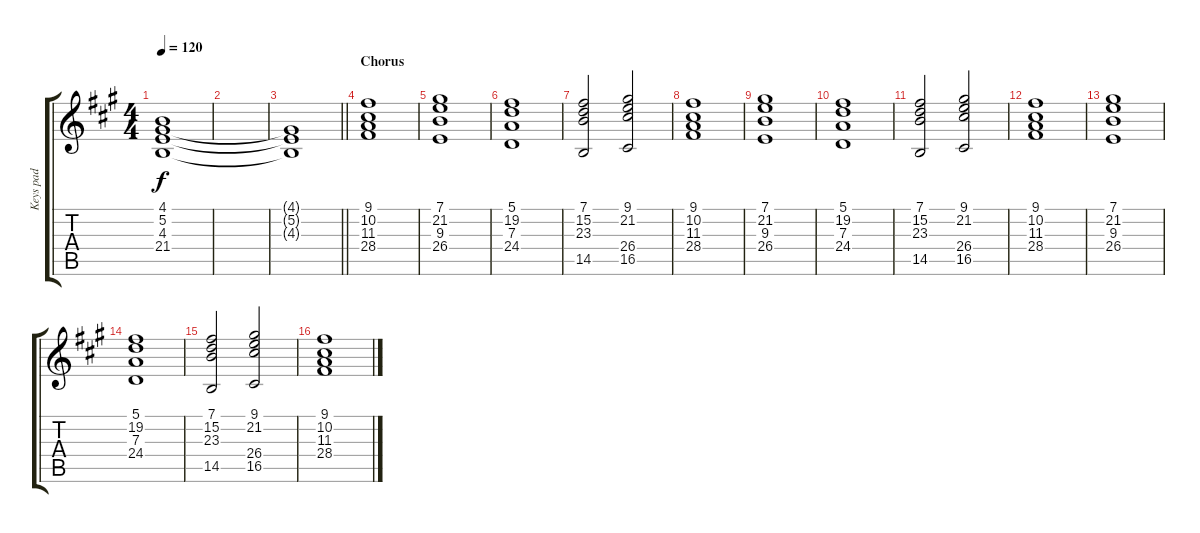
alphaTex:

\track ("Keys pad" "Keys pad") {instrument stringensemble1}
\staff {score tabs}
\tuning (E4 B3 G3 D3 A2 E2) {hide}
\ts (4 4)
\tempo 120
\clef g2
\ks f#minor
(4.1 5.2 4.3 21.4).1{dy f} |
|
\barLineRight lightlight
(4.1{t} 5.2{t} 4.3{t}).1 |
\section ("" "Chorus")
(9.1 10.2 11.3 28.4).1 |
(7.1 21.2 9.3 26.4).1 |
(5.1 19.2 7.3 24.4).1 |
(7.1 15.2 23.3 14.5).2 (9.1 21.2 26.4 16.5).2 |
(9.1 10.2 11.3 28.4).1 |
(7.1 21.2 9.3 26.4).1 |
(5.1 19.2 7.3 24.4).1 |
(7.1 15.2 23.3 14.5).2 (9.1 21.2 26.4 16.5).2 |
(9.1 10.2 11.3 28.4).1 |
(7.1 21.2 9.3 26.4).1 |
(5.1 19.2 7.3 24.4).1 |
(7.1 15.2 23.3 14.5).2 (9.1 21.2 26.4 16.5).2 |
(9.1 10.2 11.3 28.4).1
